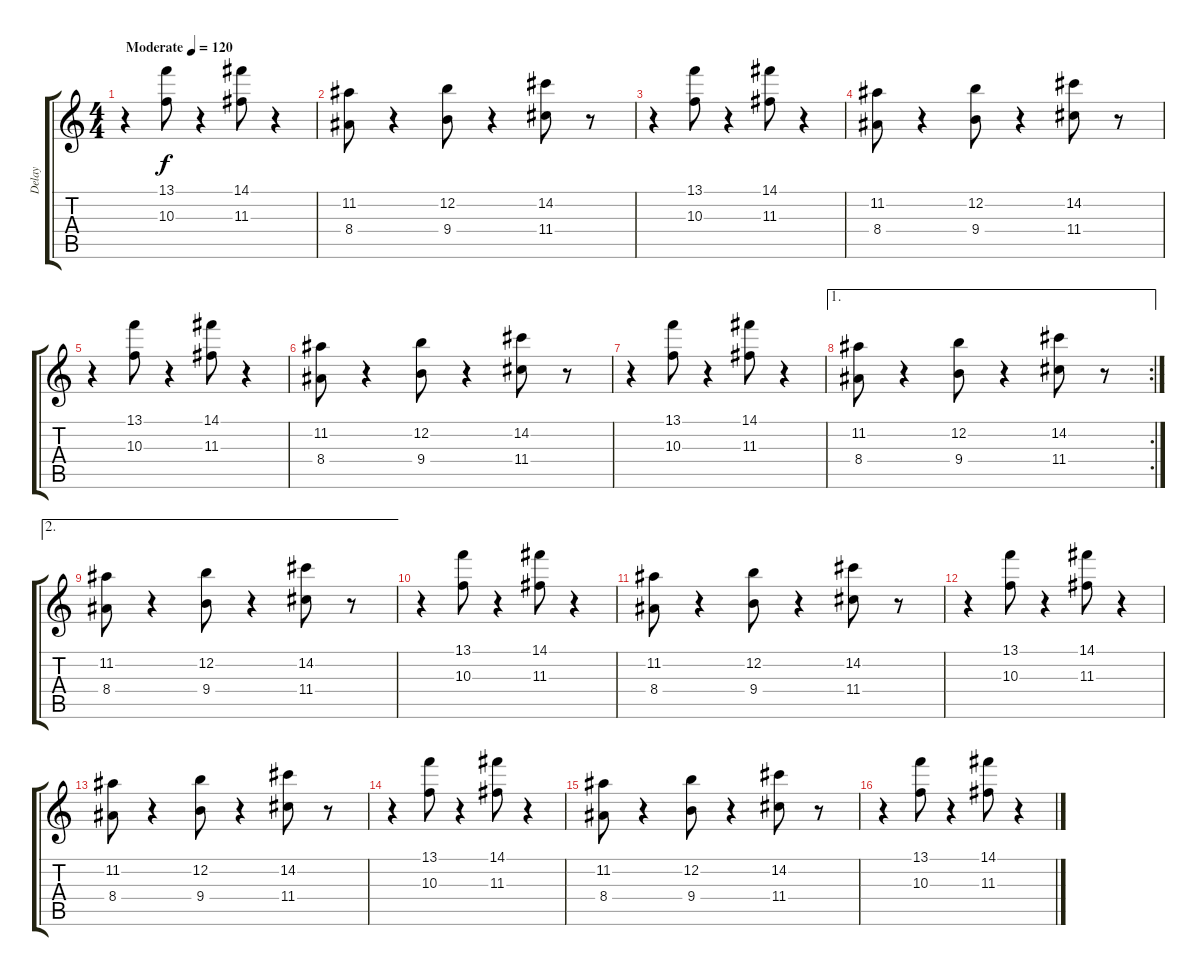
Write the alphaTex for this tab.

\track ("Delay" "Delay") {instrument electricguitarclean}
\staff {score tabs}
\tuning (E4 B3 G3 D3 A2 E2) {hide}
\ts (4 4)
\tempo (120 "Moderate")
\clef g2
\ks c
r.4{dy f instrument electricguitarclean} (13.1 10.3).8 r.4 (14.1 11.3).8 r.4 |
(11.2 8.4).8 r.4 (12.2 9.4).8 r.4 (14.2 11.4).8 r.8 |
r.4 (13.1 10.3).8 r.4 (14.1 11.3).8 r.4 |
(11.2 8.4).8 r.4 (12.2 9.4).8 r.4 (14.2 11.4).8 r.8 |
r.4 (13.1 10.3).8 r.4 (14.1 11.3).8 r.4 |
(11.2 8.4).8 r.4 (12.2 9.4).8 r.4 (14.2 11.4).8 r.8 |
r.4 (13.1 10.3).8 r.4 (14.1 11.3).8 r.4 |
\ae 1
\rc 2
(11.2 8.4).8 r.4 (12.2 9.4).8 r.4 (14.2 11.4).8 r.8 |
\ae 2
(11.2 8.4).8 r.4 (12.2 9.4).8 r.4 (14.2 11.4).8 r.8 |
r.4 (13.1 10.3).8 r.4 (14.1 11.3).8 r.4 |
(11.2 8.4).8 r.4 (12.2 9.4).8 r.4 (14.2 11.4).8 r.8 |
r.4 (13.1 10.3).8 r.4 (14.1 11.3).8 r.4 |
(11.2 8.4).8 r.4 (12.2 9.4).8 r.4 (14.2 11.4).8 r.8 |
r.4 (13.1 10.3).8 r.4 (14.1 11.3).8 r.4 |
(11.2 8.4).8 r.4 (12.2 9.4).8 r.4 (14.2 11.4).8 r.8 |
r.4 (13.1 10.3).8 r.4 (14.1 11.3).8 r.4
